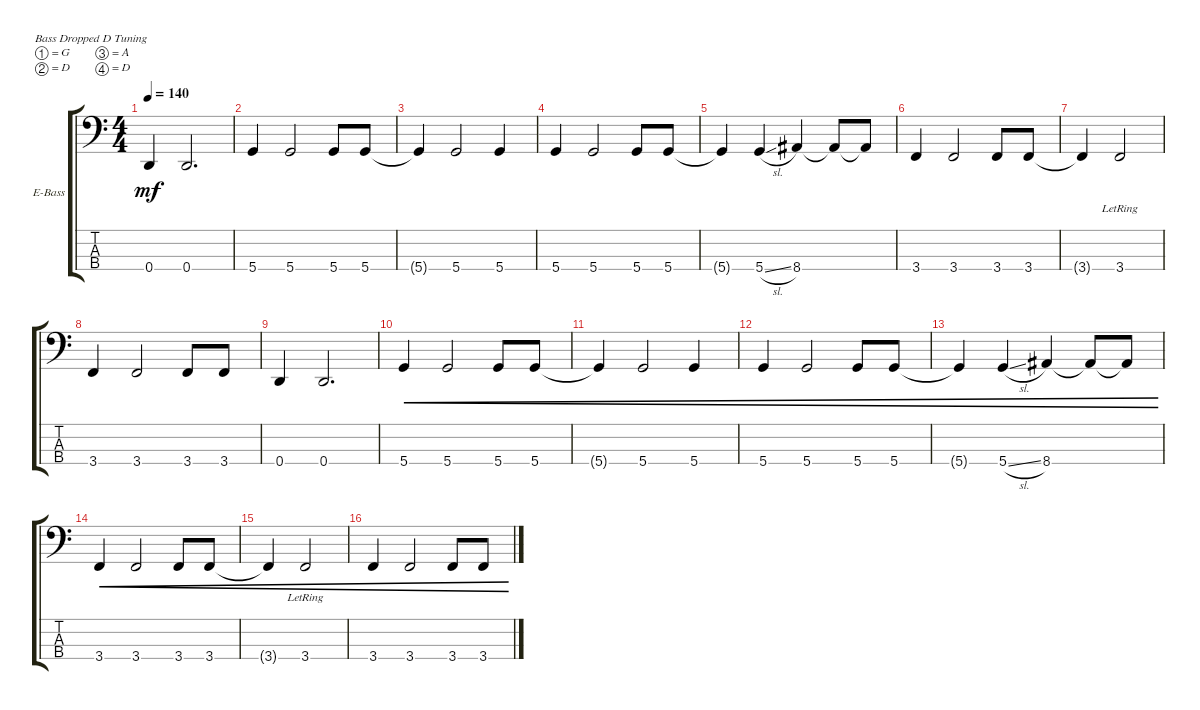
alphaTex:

\defaultSystemsLayout 4
\bracketExtendMode groupsimilarinstruments
\firstSystemTrackNameOrientation horizontal
\otherSystemsTrackNameOrientation horizontal
\track ("Electric Bass" "E-Bass") {instrument electricbassfinger}
\staff {score tabs}
\tuning (G2 D2 A1 D1)
\ts (4 4)
\tempo 140
\clef f4
\scale
0.333333
\ks c
0.4.4{dy mf} 0.4.2{d} |
\scale
0.333333 5.4.4 5.4.2 5.4.8 5.4.8 |
\scale
0.333333 5.4{t}.4 5.4.2 5.4.4 |
\scale
0.333333 5.4.4 5.4.2 5.4.8 5.4.8 |
\scale
0.333333 5.4{t}.4 5.4{sl}.4 8.4.4 8.4{t}.8 8.4{t}.8 |
\scale
0.333333 3.4.4 3.4.2 3.4.8 3.4.8 |
\scale
0.333333 3.4{t}.4 3.4{lr}.2 |
\scale
0.333333 3.4.4 3.4.2 3.4.8 3.4.8 |
\scale
0.333333 0.4.4 0.4.2{d} |
\scale
0.333333 5.4.4{cre} 5.4.2{cre} 5.4.8{cre} 5.4.8{cre} |
\scale
0.333333 5.4{t}.4{cre} 5.4.2{cre} 5.4.4{cre} |
\scale
0.333333 5.4.4{cre} 5.4.2{cre} 5.4.8{cre} 5.4.8{cre} |
\scale
0.333333 5.4{t}.4{cre} 5.4{sl}.4{cre} 8.4.4{cre} 8.4{t}.8{cre} 8.4{t}.8{cre} |
\scale
0.333333 3.4.4{cre} 3.4.2{cre} 3.4.8{cre} 3.4.8{cre} |
\scale
0.333333 3.4{t}.4{cre} 3.4{lr}.2{cre} |
\scale
0.333333 3.4.4{cre} 3.4.2{cre} 3.4.8{cre} 3.4.8{cre}
